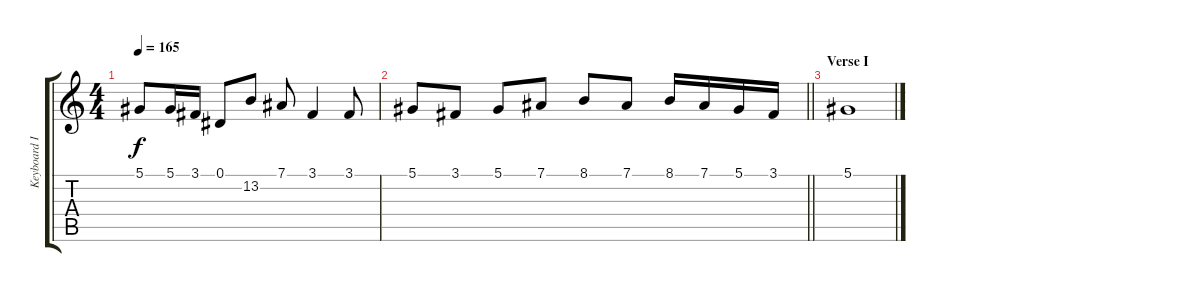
\track ("Keyboard I" "Keyboard I") {instrument pad1newage}
\staff {score tabs}
\tuning (Eb4 Bb3 Gb3 Db3 Ab2 Eb2) {hide}
\ts (4 4)
\tempo 165
\clef g2
\ks c
5.1.8{dy f} 5.1.16 3.1.16 0.1.8 13.2.8 7.1.8 3.1.4 3.1.8 |
\barLineRight lightlight
5.1.8 3.1.8 5.1.8 7.1.8 8.1.8 7.1.8 8.1.16 7.1.16 5.1.16 3.1.16 |
\section ("" "Verse I")
5.1.1
